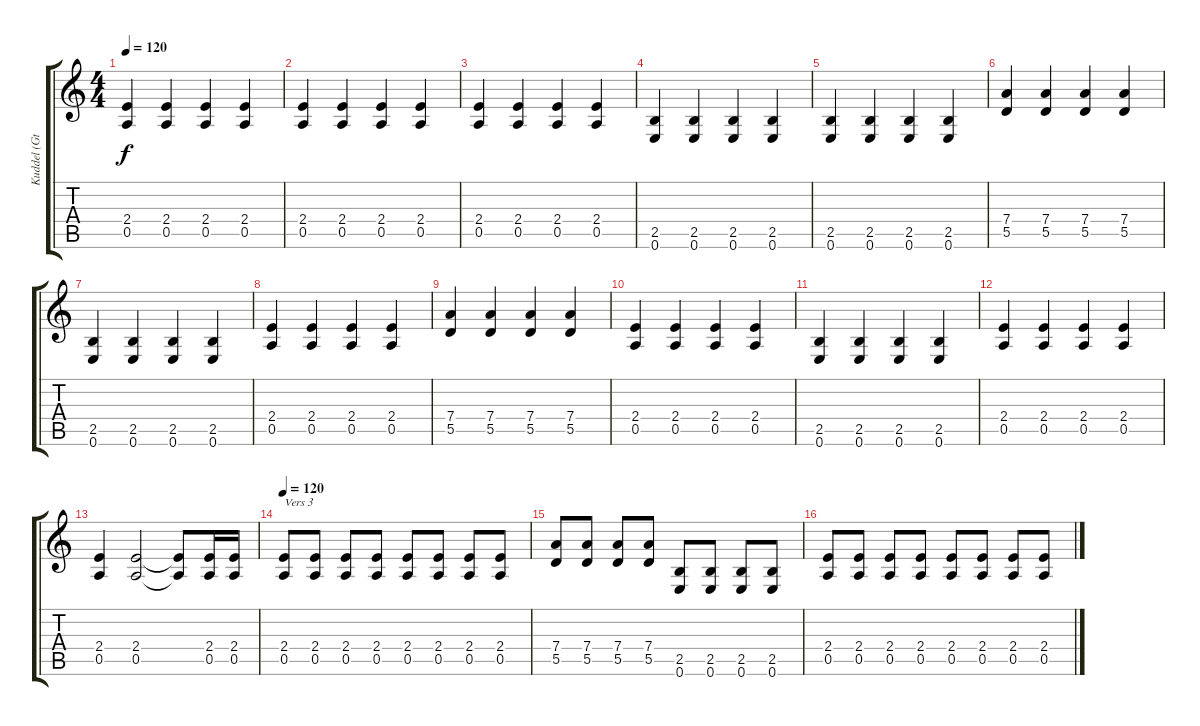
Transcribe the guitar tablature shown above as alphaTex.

\track ("Kuddel (Gtr. 1)" "Kuddel (Gt") {instrument distortionguitar}
\staff {score tabs}
\tuning (E4 B3 G3 D3 A2 E2) {hide}
\ts (4 4)
\tempo 120
\clef g2
\ks c
(2.4 0.5).4{dy f} (2.4 0.5).4 (2.4 0.5).4 (2.4 0.5).4 |
(2.4 0.5).4 (2.4 0.5).4 (2.4 0.5).4 (2.4 0.5).4 |
(2.4 0.5).4 (2.4 0.5).4 (2.4 0.5).4 (2.4 0.5).4 |
(2.5 0.6).4 (2.5 0.6).4 (2.5 0.6).4 (2.5 0.6).4 |
(2.5 0.6).4 (2.5 0.6).4 (2.5 0.6).4 (2.5 0.6).4 |
(7.4 5.5).4 (7.4 5.5).4 (7.4 5.5).4 (7.4 5.5).4 |
(2.5 0.6).4 (2.5 0.6).4 (2.5 0.6).4 (2.5 0.6).4 |
(2.4 0.5).4 (2.4 0.5).4 (2.4 0.5).4 (2.4 0.5).4 |
(7.4 5.5).4 (7.4 5.5).4 (7.4 5.5).4 (7.4 5.5).4 |
(2.4 0.5).4 (2.4 0.5).4 (2.4 0.5).4 (2.4 0.5).4 |
(2.5 0.6).4 (2.5 0.6).4 (2.5 0.6).4 (2.5 0.6).4 |
(2.4 0.5).4 (2.4 0.5).4 (2.4 0.5).4 (2.4 0.5).4 |
(2.4 0.5).4 (2.4 0.5).2 (2.4{t} 0.5{t}).8 (2.4 0.5).16 (2.4 0.5).16 |
\tempo 120
(2.4 0.5).8{txt "Vers 3"} (2.4 0.5).8 (2.4 0.5).8 (2.4 0.5).8 (2.4 0.5).8 (2.4 0.5).8 (2.4 0.5).8 (2.4 0.5).8 |
(7.4 5.5).8 (7.4 5.5).8 (7.4 5.5).8 (7.4 5.5).8 (2.5 0.6).8 (2.5 0.6).8 (2.5 0.6).8 (2.5 0.6).8 |
(2.4 0.5).8 (2.4 0.5).8 (2.4 0.5).8 (2.4 0.5).8 (2.4 0.5).8 (2.4 0.5).8 (2.4 0.5).8 (2.4 0.5).8
